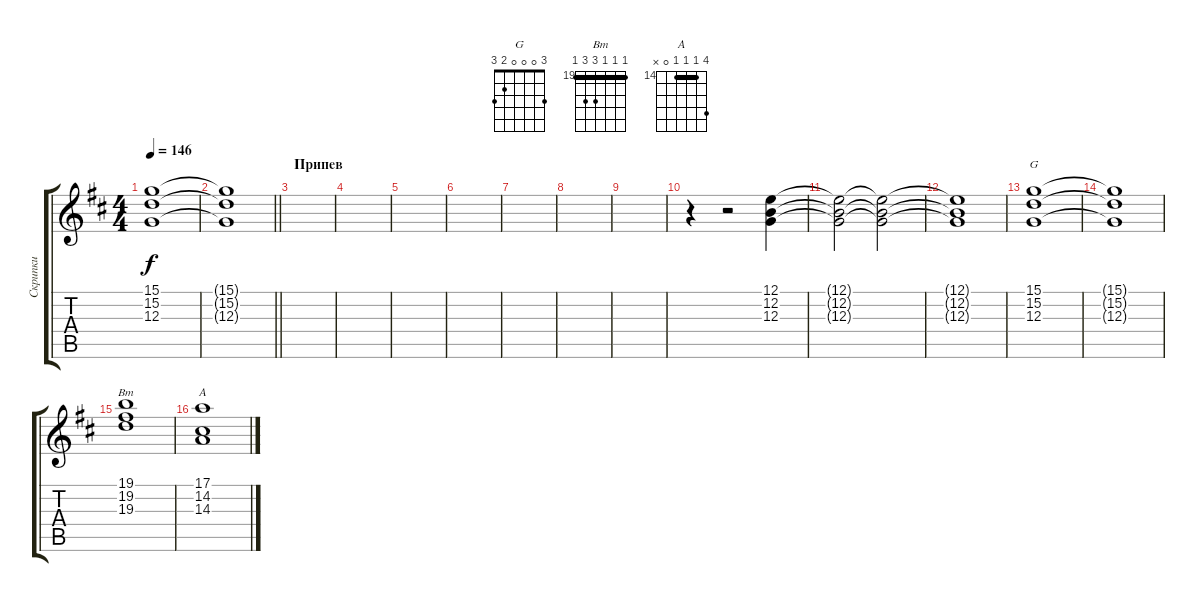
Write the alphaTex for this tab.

\track ("Скрипки" "Скрипки") {instrument stringensemble2}
\staff {score tabs}
\tuning (E4 B3 G3 D3 A2 E2) {hide}
\chord ("G" 3 0 0 0 2 3)
\chord ("Bm" 19 19 19 21 21 19) {firstfret 19 barre 19}
\chord ("A" 17 14 14 14 0 x) {firstfret 14 barre 14}
\ts (4 4)
\tempo 146
\clef g2
\ks bminor
(15.1{t} 15.2{t} 12.3{t}).1{dy f} |
\barLineRight lightlight
(15.1{t} 15.2{t} 12.3{t}).1 |
\section ("" "Припев")
|
|
|
|
|
|
|
r.4 r.2 (12.1 12.2 12.3).4 |
(12.1{t} 12.2{t} 12.3{t}).2 (12.1{t} 12.2{t} 12.3{t}).2 |
(12.1{t} 12.2{t} 12.3{t}).1 |
(15.1 15.2 12.3).1{ch "G"} |
(15.1{t} 15.2{t} 12.3{t}).1 |
(19.1 19.2 19.3).1{ch "Bm"} |
(17.1 14.2 14.3).1{ch "A"}
